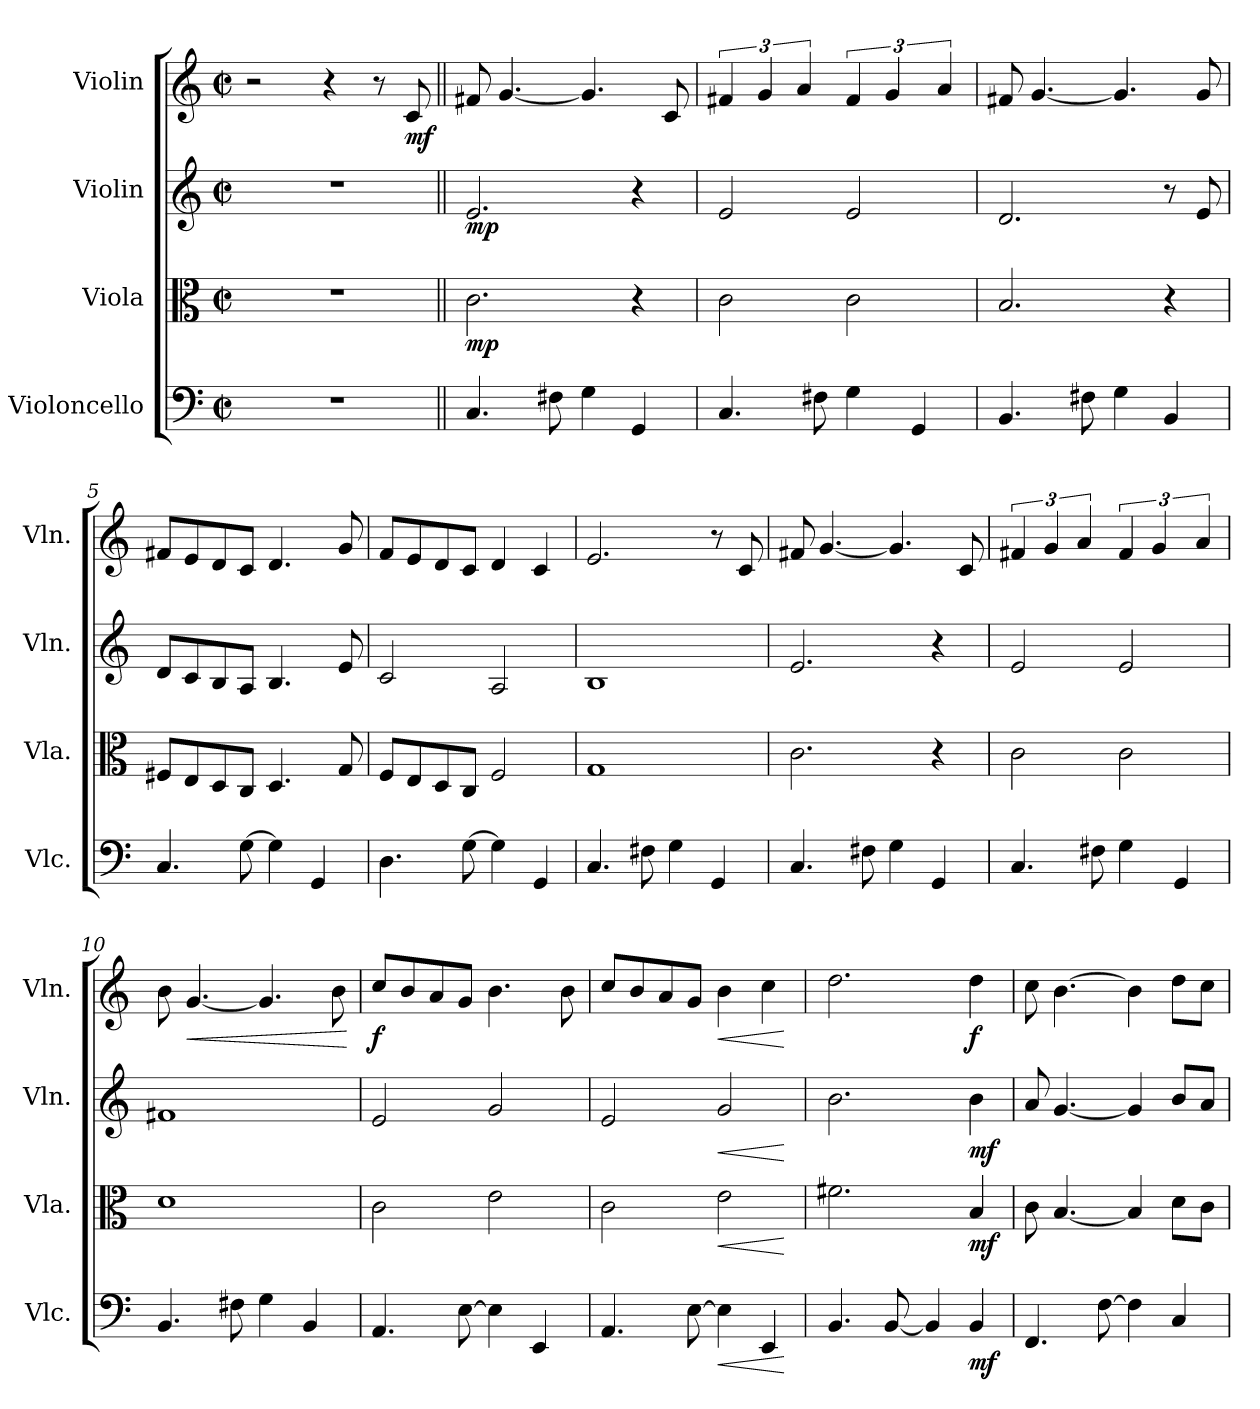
**kern	**dynam	**kern	**dynam	**kern	**dynam	**kern	**dynam
*part4	*part4	*part3	*part3	*part2	*part2	*part1	*part1
*staff4	*staff4	*staff3	*staff3	*staff2	*staff2	*staff1	*staff1
*I"Violoncello	*	*I"Viola	*	*I"Violin	*	*I"Violin	*
*I'Vlc.	*	*I'Vla.	*	*I'Vln.	*	*I'Vln.	*
*clefF4	*	*clefC3	*	*clefG2	*	*clefG2	*
*k[]	*	*k[]	*	*k[]	*	*k[]	*
*M2/2	*	*M2/2	*	*M2/2	*	*M2/2	*
*met(c|)	*	*met(c|)	*	*met(c|)	*	*met(c|)	*
*MM104	*	*MM104	*	*MM104	*	*MM104	*
=1	=1	=1	=1	=1	=1	=1	=1
1r	.	1r	.	1r	.	2r	.
.	.	.	.	.	.	4r	.
.	.	.	.	.	.	8r	.
!	!	!	!	!	!	!	!LO:DY:b
.	.	.	.	.	.	8c/	mf
=2||	=2||	=2||	=2||	=2||	=2||	=2||	=2||
!	!	!	!LO:DY:b	!	!LO:DY:b	!	!
4.C/	.	2.c\	mp	2.e/	mp	8f#X/	.
.	.	.	.	.	.	[4.g/	.
8F#X\	.	.	.	.	.	.	.
4G\	.	.	.	.	.	4.g/]	.
4GG/	.	4r	.	4r	.	.	.
.	.	.	.	.	.	8c/	.
=3	=3	=3	=3	=3	=3	=3	=3
4.C/	.	2c\	.	2e/	.	6f#X/	.
.	.	.	.	.	.	6g/	.
.	.	.	.	.	.	6a/	.
8F#X\	.	.	.	.	.	.	.
4G\	.	2c\	.	2e/	.	6f#/	.
.	.	.	.	.	.	6g/	.
4GG/	.	.	.	.	.	.	.
.	.	.	.	.	.	6a/	.
=4	=4	=4	=4	=4	=4	=4	=4
4.BB/	.	2.B/	.	2.d/	.	8f#X/	.
.	.	.	.	.	.	[4.g/	.
8F#X\	.	.	.	.	.	.	.
4G\	.	.	.	.	.	4.g/]	.
4BB/	.	4r	.	8r	.	.	.
.	.	.	.	8e/	.	8g/	.
=5	=5	=5	=5	=5	=5	=5	=5
4.C/	.	8F#X/L	.	8d/L	.	8f#X/L	.
.	.	8E/	.	8c/	.	8e/	.
.	.	8D/	.	8B/	.	8d/	.
[8G\	.	8C/J	.	8A/J	.	8c/J	.
4G\]	.	4.D/	.	4.B/	.	4.d/	.
4GG/	.	.	.	.	.	.	.
.	.	8G/	.	8e/	.	8g/	.
!!LO:LB:g=z
=6	=6	=6	=6	=6	=6	=6	=6
4.D\	.	8F/L	.	2c/	.	8f/L	.
.	.	8E/	.	.	.	8e/	.
.	.	8D/	.	.	.	8d/	.
[8G\	.	8C/J	.	.	.	8c/J	.
4G\]	.	2F/	.	2A/	.	4d/	.
4GG/	.	.	.	.	.	4c/	.
=7	=7	=7	=7	=7	=7	=7	=7
4.C/	.	1G	.	1B	.	2.e/	.
8F#X\	.	.	.	.	.	.	.
4G\	.	.	.	.	.	.	.
4GG/	.	.	.	.	.	8r	.
.	.	.	.	.	.	8c/	.
=8	=8	=8	=8	=8	=8	=8	=8
4.C/	.	2.c\	.	2.e/	.	8f#X/	.
.	.	.	.	.	.	[4.g/	.
8F#X\	.	.	.	.	.	.	.
4G\	.	.	.	.	.	4.g/]	.
4GG/	.	4r	.	4r	.	.	.
.	.	.	.	.	.	8c/	.
=9	=9	=9	=9	=9	=9	=9	=9
4.C/	.	2c\	.	2e/	.	6f#X/	.
.	.	.	.	.	.	6g/	.
.	.	.	.	.	.	6a/	.
8F#X\	.	.	.	.	.	.	.
4G\	.	2c\	.	2e/	.	6f#/	.
.	.	.	.	.	.	6g/	.
4GG/	.	.	.	.	.	.	.
.	.	.	.	.	.	6a/	.
=10	=10	=10	=10	=10	=10	=10	=10
4.BB/	.	1d	.	1f#X	.	8b\	.
!	!	!	!	!	!	!	!LO:HP:b
.	.	.	.	.	.	[4.g/	<
8F#X\	.	.	.	.	.	.	.
4G\	.	.	.	.	.	4.g/]	.
4BB/	.	.	.	.	.	.	.
.	.	.	.	.	.	8b\	.
.	.	.	.	.	.	.	[
=11	=11	=11	=11	=11	=11	=11	=11
!	!	!	!	!	!	!	!LO:DY:b
4.AA/	.	2c\	.	2e/	.	8cc/L	f
.	.	.	.	.	.	8b/	.
.	.	.	.	.	.	8a/	.
[8E\	.	.	.	.	.	8g/J	.
4E\]	.	2e\	.	2g/	.	4.b\	.
4EE/	.	.	.	.	.	.	.
.	.	.	.	.	.	8b\	.
!!LO:PB:g=z
=12	=12	=12	=12	=12	=12	=12	=12
4.AA/	.	2c\	.	2e/	.	8cc/L	.
.	.	.	.	.	.	8b/	.
.	.	.	.	.	.	8a/	.
[8E\	.	.	.	.	.	8g/J	.
!	!LO:HP:b	!	!LO:HP:b	!	!LO:HP:b	!	!LO:HP:b
4E\]	<	2e\	<	2g/	<	4b\	<
4EE/	.	.	.	.	.	4cc\	.
.	[	.	[	.	[	.	[
=13	=13	=13	=13	=13	=13	=13	=13
4.BB/	.	2.f#X\	.	2.b\	.	2.dd\	.
[8BB/	.	.	.	.	.	.	.
4BB/]	.	.	.	.	.	.	.
!	!LO:DY:b	!	!LO:DY:b	!	!LO:DY:b	!	!LO:DY:b
4BB/	mf	4B/	mf	4b\	mf	4dd\	f
=14	=14	=14	=14	=14	=14	=14	=14
4.FF/	.	8c\	.	8a/	.	8cc\	.
.	.	[4.B/	.	[4.g/	.	[4.b\	.
[8F\	.	.	.	.	.	.	.
4F\]	.	4B/]	.	4g/]	.	4b\]	.
4C/	.	8d\L	.	8b/L	.	8dd\L	.
.	.	8c\J	.	8a/J	.	8cc\J	.
=	=	=	=	=	=	=	=
*-	*-	*-	*-	*-	*-	*-	*-
